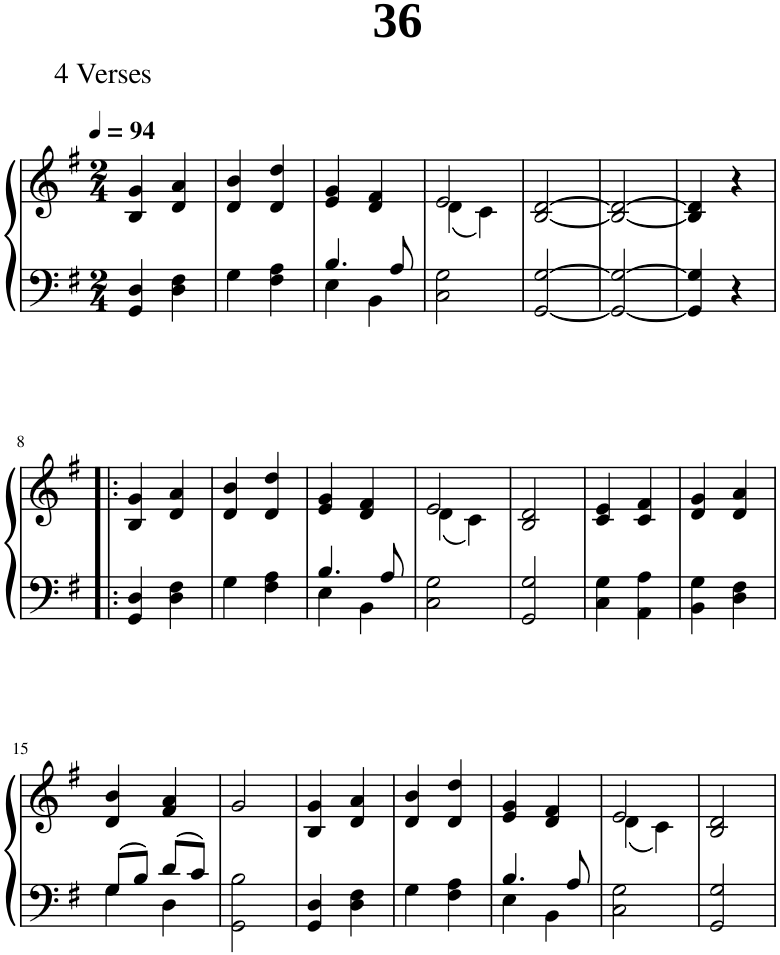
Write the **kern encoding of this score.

**kern	**kern
*part1	*part1
*staff2	*staff1
*I"Piano	*
*I'Pno.	*
*clefF4	*clefG2
*k[f#]	*k[f#]
*M2/4	*M2/4
*MM94	*MM94
=1	=1
4GG/ 4D/	4B/ 4g/
4D\ 4F#\	4d/ 4a/
=2	=2
4G\	4d/ 4b/
4F#\ 4A\	4d/ 4dd/
=3	=3
*^	*
4.B/	4E\	4e/ 4g/
.	4BB\	4d/ 4f#/
8A/	.	.
*v	*v	*
=4	=4
*	*^
2C\ 2G\	2e/	(4d\
.	.	4c\)
*	*v	*v
=5	=5
[2GG/ [2G/	[2B/ [2d/
=6	=6
2GG/_ 2G/_	2B/_ 2d/_
=7	=7
4GG/] 4G/]	4B/] 4d/]
4r	4r
!!LO:LB:g=z
=8!|:	=8!|:
4GG/ 4D/	4B/ 4g/
4D\ 4F#\	4d/ 4a/
=9	=9
4G\	4d/ 4b/
4F#\ 4A\	4d/ 4dd/
=10	=10
*^	*
4.B/	4E\	4e/ 4g/
.	4BB\	4d/ 4f#/
8A/	.	.
*v	*v	*
=11	=11
*	*^
2C\ 2G\	2e/	(4d\
.	.	4c\)
*	*v	*v
=12	=12
2GG/ 2G/	2B/ 2d/
=13	=13
4C\ 4G\	4c/ 4e/
4AA\ 4A\	4c/ 4f#/
=14	=14
4BB\ 4G\	4d/ 4g/
4D\ 4F#\	4d/ 4a/
!!LO:LB:g=z
=15	=15
*^	*
8G/L	4G\	4d/ 4b/
8B/J	.	.
8d/L	4D\	4f#/ 4a/
8c/J	.	.
*v	*v	*
=16	=16
2GG\ 2B\	2g/
=17	=17
4GG/ 4D/	4B/ 4g/
4D\ 4F#\	4d/ 4a/
=18	=18
4G\	4d/ 4b/
4F#\ 4A\	4d/ 4dd/
=19	=19
*^	*
4.B/	4E\	4e/ 4g/
.	4BB\	4d/ 4f#/
8A/	.	.
*v	*v	*
=20	=20
*	*^
2C\ 2G\	2e/	(4d\
.	.	4c\)
*	*v	*v
=21	=21
2GG/ 2G/	2B/ 2d/
=	=
*-	*-
